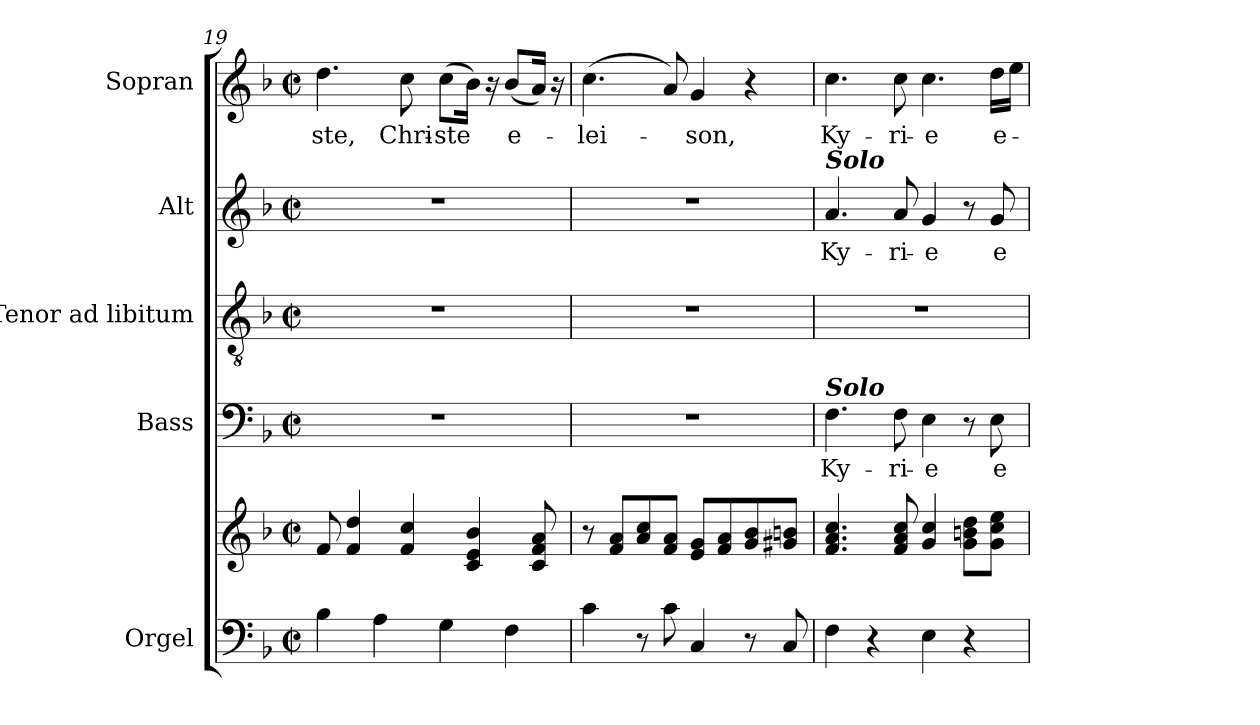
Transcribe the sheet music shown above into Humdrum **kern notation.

**kern	**kern	**kern	**text	**kern	**kern	**text	**kern	**text
*part5	*part5	*part4	*part4	*part3	*part2	*part2	*part1	*part1
*staff6	*staff5	*staff4	*staff4	*staff3	*staff2	*staff2	*staff1	*staff1
*I"Orgel	*	*I"Bass	*	*I"Tenor ad libitum	*I"Alt	*	*I"Sopran	*
*I'Org.	*	*I'B.	*	*I'T.	*I'A.	*	*I'S.	*
!!LO:PB:g=z
*clefF4	*clefG2	*clefF4	*	*clefGv2	*clefG2	*	*clefG2	*
*k[b-]	*k[b-]	*k[b-]	*	*k[b-]	*k[b-]	*	*k[b-]	*
*F:	*F:	*F:	*	*F:	*F:	*	*F:	*
*M2/2	*M2/2	*M2/2	*	*M2/2	*M2/2	*	*M2/2	*
*met(c|)	*met(c|)	*met(c|)	*	*met(c|)	*met(c|)	*	*met(c|)	*
=19	=19	=19	=19	=19	=19	=19	=19	=19
!	!	!	!	!	!	!	!	!LO:LY:b
4B-\	8f/	1r	.	1r	1r	.	4.dd\	-ste,
.	4f/ 4dd/	.	.	.	.	.	.	.
4A\	.	.	.	.	.	.	.	.
!	!	!	!	!	!	!	!	!LO:LY:b
.	4f/ 4cc/	.	.	.	.	.	8cc\	Chri-
!	!	!	!	!	!	!	!	!LO:LY:b
4G\	.	.	.	.	.	.	(>8cc\L	-ste
.	4c/ 4e/ 4b-/	.	.	.	.	.	16b-\Jk)	.
.	.	.	.	.	.	.	16r	.
!	!	!	!	!	!	!	!	!LO:LY:b
4F\	.	.	.	.	.	.	(<8b-/L	e-
.	8c/ 8f/ 8a/	.	.	.	.	.	16a/Jk)	.
.	.	.	.	.	.	.	16r	.
=20	=20	=20	=20	=20	=20	=20	=20	=20
!	!	!	!	!	!	!	!	!LO:LY:b
4c\	8r	1r	.	1r	1r	.	(>4.cc\	-lei-
.	8f/ 8a/L	.	.	.	.	.	.	.
8r	8a/ 8cc/	.	.	.	.	.	.	.
8c\	8f/ 8a/J	.	.	.	.	.	8a/)	.
!	!	!	!	!	!	!	!	!LO:LY:b
4C/	8e/ 8g/L	.	.	.	.	.	4g/	-son,
.	8f/ 8a/	.	.	.	.	.	.	.
8r	8g/ 8b-/	.	.	.	.	.	4r	.
8C/	8g#X/ 8bn/J	.	.	.	.	.	.	.
=21	=21	=21	=21	=21	=21	=21	=21	=21
!	!	!	!	!	!LO:TX:a:Bi:t=Solo	!	!	!
!	!	!LO:TX:a:Bi:t=Solo	!	!	!	!	!	!
!	!	!	!LO:LY:b	!	!	!LO:LY:b	!	!LO:LY:b
4F\	4.f/ 4.a/ 4.cc/	4.F\	Ky-	1r	4.a/	Ky-	4.cc\	Ky-
4r	.	.	.	.	.	.	.	.
!	!	!	!LO:LY:b	!	!	!LO:LY:b	!	!LO:LY:b
.	8f/ 8a/ 8cc/	8F\	-ri-	.	8a/	-ri-	8cc\	-ri-
!	!	!	!LO:LY:b	!	!	!LO:LY:b	!	!LO:LY:b
4E\	4g/ 4cc/	4E\	-e	.	4g/	-e	4.cc\	-e
4r	8g\ 8bn\ 8dd\L	8r	.	.	8r	.	.	.
!	!	!	!LO:LY:b	!	!	!LO:LY:b	!	!LO:LY:b
.	8g\ 8cc\ 8ee\J	8E\	e-	.	8g/	e-	16dd\LL	e-
.	.	.	.	.	.	.	16ee\JJ	.
=	=	=	=	=	=	=	=	=
*-	*-	*-	*-	*-	*-	*-	*-	*-
